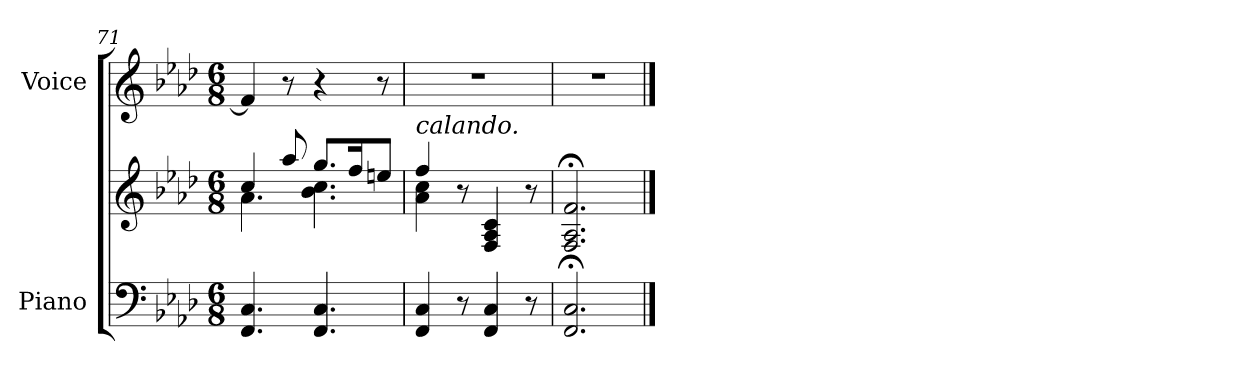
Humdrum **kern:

**kern	**kern	**kern
*part2	*part2	*part1
*staff3	*staff2	*staff1
*I"Piano	*	*I"Voice
*I'Pno	*	*
*clefF4	*clefG2	*clefG2
*k[b-e-a-d-]	*k[b-e-a-d-]	*k[b-e-a-d-]
*M6/8	*M6/8	*M6/8
=71	=71	=71
*	*^	*
4.FF/ 4.C/	4cc/	4.a-\	4f/]
.	8aa-/	.	8r
4.FF/ 4.C/	8.gg/L	4.b-\ 4.cc\	4r
.	16ff/K	.	.
.	8een/J	.	8r
=72	=72	=72	=72
!	!LO:TX:a:i:t=calando.	!	!
4FF/ 4C/	4ff/	4a-\ 4cc\	2.r
8r	8r	2ryy	.
4FF/ 4C/	4F/ 4A-/ 4c/	.	.
8r	8r	.	.
*	*v	*v	*
=73	=73	=73
2.FF/; 2.C/;	2.F/; 2.A-/; 2.f/;	2.r
==	==	==
*-	*-	*-
